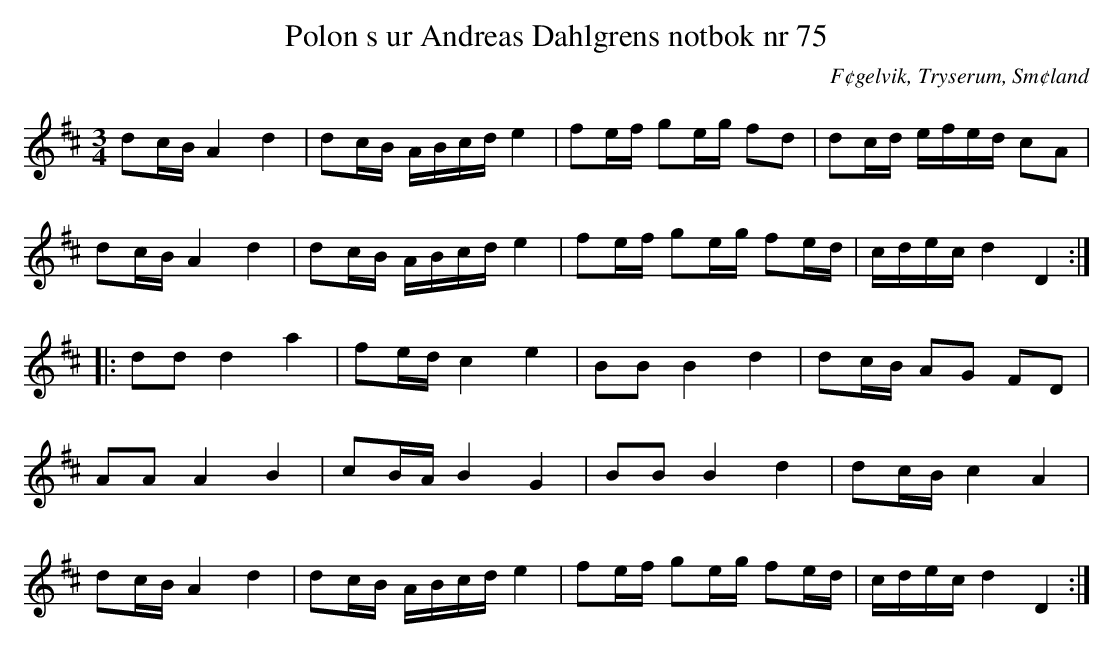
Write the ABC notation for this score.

X:1
T: Polon s ur Andreas Dahlgrens notbok nr 75
O: F¢gelvik, Tryserum, Sm¢land
M: 3/4
L: 1/16
K: D
d2cB A4 d4 | d2cB ABcd e4 | f2ef g2eg f2d2 | d2cd efed c2A2 |
d2cB A4 d4 | d2cB ABcd e4 | f2ef g2eg f2ed | cdec d4 D4 ::
d2d2 d4 a4 | f2ed c4 e4 | B2B2 B4 d4 | d2cB A2G2 F2D2 |
A2A2 A4 B4 | c2BA B4 G4 | B2B2 B4 d4 | d2cB c4 A4 |
d2cB A4 d4 | d2cB ABcd e4 | f2ef g2eg f2ed | cdec d4 D4 :|
